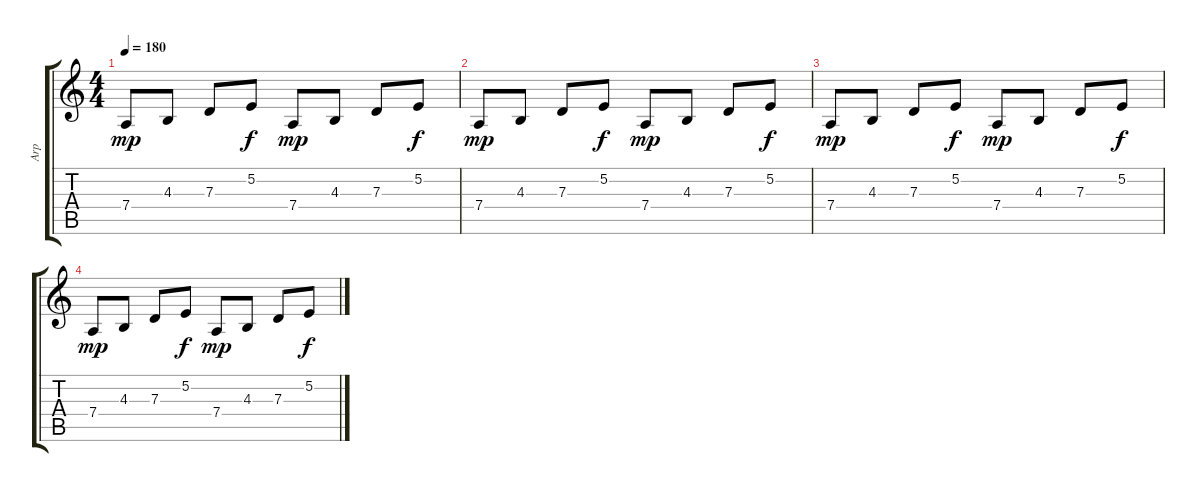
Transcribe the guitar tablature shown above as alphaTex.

\track ("Arp" "Arp") {instrument lead1square}
\staff {score tabs}
\tuning (E4 B3 G3 D3 A2 E2) {hide}
\ts (4 4)
\tempo 180
\clef g2
\ks c
7.4.8{dy mp} 4.3.8 7.3.8 5.2.8{dy f} 7.4.8{dy mp} 4.3.8 7.3.8 5.2.8{dy f} |
7.4.8{dy mp} 4.3.8 7.3.8 5.2.8{dy f} 7.4.8{dy mp} 4.3.8 7.3.8 5.2.8{dy f} |
7.4.8{dy mp volume 0} 4.3.8 7.3.8 5.2.8{dy f} 7.4.8{dy mp} 4.3.8 7.3.8 5.2.8{dy f} |
7.4.8{dy mp} 4.3.8 7.3.8 5.2.8{dy f} 7.4.8{dy mp} 4.3.8 7.3.8 5.2.8{dy f}
